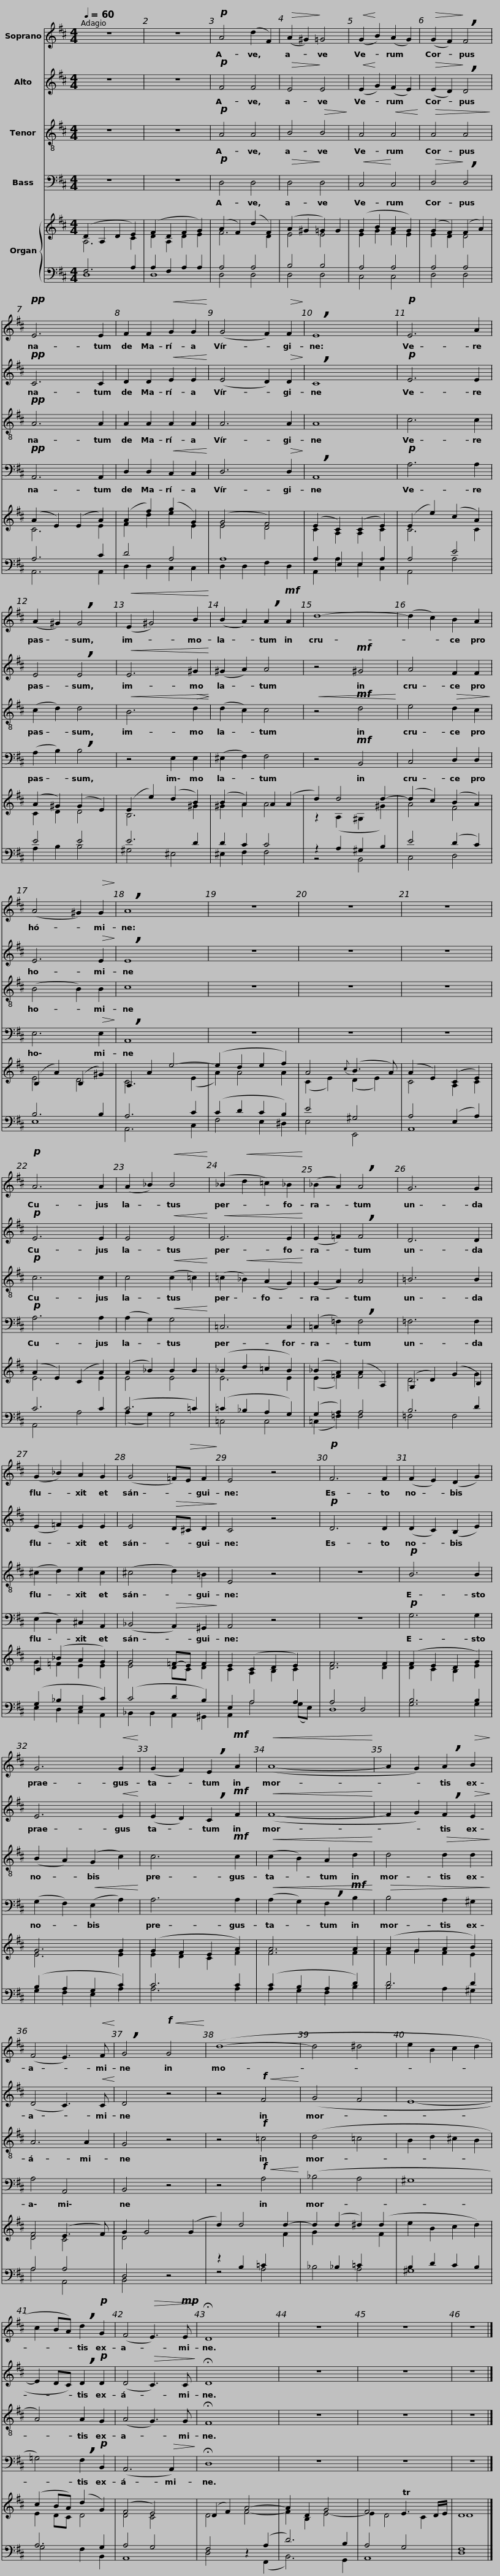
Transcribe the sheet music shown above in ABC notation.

X:1
%%score 1 2 3 4 { ( 5 6 ) | ( 7 8 ) }
L:1/8
Q:1/4=60
M:4/4
I:linebreak $
K:D
V:1 treble
V:2 treble
V:3 treble-8
V:4 bass
V:5 treble
V:6 treble
V:7 bass
V:8 bass
V:1
 z8 | z8 |!p! A4 (d2 F2) |!>(! (A2 ^G2)!>)! =G4 |!<(! (G2!<)! B2) (A2 G2) | %5
!>(! (G2 F2)!>)! !breath!F4 |!pp! E6 E2 | F2 F2!<(! G2 G2!<)! | (G4 F2)!>(! F2!>)! |$ !breath!E8 | %10
!p! E6 A2 | (A2 ^G2) !breath!G4 |!<(! (E2 ^G4) B2!<)! | (B2 A2) !breath!A2!mf! A2 | d8- | %15
 (d2 c2) B2 A2 | (A4 ^G2)!>(! G2!>)! |$ !breath!A8 | z8 | z8 | %20
 z8 |!p! A6 A2 | (A2 _B2)!<(! B4!<)! | (_B2!<(! d2 =c2) _B2!<)! | (_B2 A2) !breath!A4 |$ %25
 G6 G2 | (G2 _B2) A2 G2 | (G4 =F)!>(!E F2!>)! | E4 z4 |!p! F6 F2 | %30
 (F2 E2) (D2 G2) | G6!<(! G2!<)! |$ (G2 F2) !breath!E2!mf! A2 |!<(! (A8-!<)! | A2 G2) !breath!A2!>(! B2!>)! | %35
 (F4 E3)!<(! F!<)! | !breath!G4!f!!<(! G4!<)! | (d8- | d4 ^d4 | e2 B2 c2 d2 | %40
 c2 BA) !breath!d2!p! G2 |$ (F4!>(! E3)!mp! E!>)! | !fermata!D8 | z8 | z8 | %45
 z8 |] %46
V:2
 z8 | z8 |!p! F4 F4 |!>(! E4!>)! E4 |!<(! (E2!<)! G2) (F2 E2) | %5
!>(! (E2 D2)!>)! !breath!D4 |!pp! C6 C2 | D2 D2!<(! E2 E2!<)! | (E4 D2)!>(! D2!>)! |$ !breath!C8 | %10
!p! E6 E2 | E4 !breath!E4 |!<(! E6 ^G2!<)! | (^G2 A2) A4 | z4!mf! ^G4 | %15
 A4 F2 F2 | E6!>(! E2!>)! |$ !breath!E8 | z8 | z8 | %20
 z8 |!p! E6 E2 | E4!<(! E4!<)! |!<(! E6 E2!<)! | (E2 =F2) !breath!F4 |$ %25
 D6 D2 | (E2 =F2) E2 E2 | E4!>(! D^C D2!>)! | C4 z4 |!p! D6 D2 | %30
 (D2 C2) (B,2 E2) | E6!<(! E2!<)! |$ (E2 D2) !breath!C2!mf! F2 |!<(! (F8-!<)! | F2 G2) !breath!F2!>(! E2!>)! | %35
 (D4 C3)!<(! C!<)! | D4 z4 | z4!f!!<(! F4!<)! | (G4 F4 | E8- | %40
 E2 DC) !breath!D2!p! D2 |$ (D4!>(! C3) C!>)! | !fermata!D8 | z8 | z8 | %45
 z8 |] %46
V:3
 z8 | z8 |!p! A4 A4 | B4!>(! B4!>)! | A4!<(! A4!<)! | %5
!>(! A4 A4!>)! |!pp! A6 A2 |[K:D] A2 A2 A2 A2 | A6 A2 |$ A8 | %10
 c6 c2 | (c2 d2) d4 |!<(! B6!>(! d2!<)!!>)! |[K:D] (d2 c2) c4 |!<(! z4!mf! d4!<)! | %15
 e4!>(! d2 c2!>)! | (B4 B2) B2 |$ c8 | z8 | z8 | %20
 z8 |!p! c6 c2 | c4!<(! (c2 =c2)!<)! | (=c2!<(! _B2) (A2 G2)!<)! | (G2 A2) A4 |$ %25
 =B6 B2 | (^c2 d2) e2 c2 |[K:D] (^c4 d2) =B2 | E4 z4 | z8 | %30
!p! B6 B2 | (B2 A2) (G2 c2) |$ c6!mf! c2 |!<(! (c2 B2) A2 d2!<)! | d4!>(! d2 d2!>)! | %35
 A6 A2 | G4 z4 | z4!f! =c4 | (d4 =c4 |[K:D] B2 d2 ^c2 B2 | %40
 A4) A2 G2 |$ (A4 G3) G | !fermata!F8 | z8 | z8 | %45
 z8 |] %46
V:4
 z8 | z8 |!p! D,4 D,4 |!>(! D,4!>)! D,4 |!<(! C,4!<)! C,4 | %5
!>(! D,4!>)! !breath!D,4 |!pp! A,,6 A,,2 | D,2 D,2!<(! C,2 C,2!<)! | D,6!>(! D,2!>)! |$ !breath!A,,8 | %10
!p! A,6 A,2 | (A,2 B,2) !breath!B,4 | z4 E,2 E,2 | (^E,2 F,2) F,4 | z4!mf! B,,4 | %15
 C,4 D,2 D,2 | E,6!>(! E,2!>)! |$ !breath!A,,8 | z8 | z8 | %20
 z8 |!p! A,6 A,2 | (A,2 G,2)!<(! G,4!<)! | =C,6 C,2 | (=C,2 =F,2) !breath!F,4 |$ %25
 =F,6 F,2 | (E,2 D,2) ^C,2 A,,2 | (_B,,4!>(! A,,2) ^G,,2!>)! | A,,4 z4 | z8 | %30
!p! G,6 G,2 | (G,2 F,2)!<(! (E,2 A,2)!<)! |$ A,6 A,2 |!<(! (A,2 G,2) !breath!F,2!mf! B,2!<)! |!>(! B,4 A,2 ^G,2!>)! | %35
 A,4 A,,4 | B,,4 z4 | z4!f!!<(! A,4!<)! | (_B,4 A,4 | ^G,8 | %40
 =G,4) !breath!F,2!p! B,,2 |$ (A,,6!>(! A,,2)!>)! | !fermata!D,8 | z8 | z8 | %45
 z8 |] %46
V:5
 (D2 A,2 D2 E2) | (F2 D2 F2 G2) | (A2 F2) (d2 F2) | (A2 ^G2 =G2) G2 | (G2 B2 A2 G2) | %5
 (G2 F2) (F2 A2) | (A2 E2) (E2 A2) | (A2 f2) (g2 G2) | (G4 F4) |$ (E2 C2) (C2 E2) | %10
 (E2 e2) (c2 A2) | (A2 ^G2) (G2 E2) | (E2 e2) (d2 B2) | (B2 A2) A2 (A2 | d2) d4 d2- | %15
 (d2 c2) (B2 A2) | (B,2 A2) (B,2 ^G2) |$ A,2 A2 e4- | (e2 d2 e2 f2) | A4{c} (B3 A) | %20
 (A2 E2) (C2 E2) | (A2 E2) (C2 A2) | (A2 _B2) B2 B2 | (_B2 d2 =c2 B2) | (_B2 A2) (A2 A,2) |$ %25
 (G,2 D2) (G2 B,2) | C2 (_B2 A2 G2) | G4 =F-E F2 | E2 (C2 D2 E2) | F6 F2 | %30
 (F2 E2 D2 G2) | G6 G2 |$ (G2 F2 E2 A2) | A6 A2 | (A2 G2 A2 B2) | %35
 F4 (E3 F) | G2 G4 (G2 | d2) d4 d2- | d2 (d2 ^d2) (d2 | e2 B2 c2 d2) | %40
 (c2 BA) (d2 G2) |$ (F4 E4) | (D2 F2) A4- | A2 D2 G4 | F4 TE3- D/E/ | %45
 D8 |] %46
V:6
 A,6 C2 | D2 A,2 D2 E2 | F6 D2 | E4 E4 | E2 G2 F2 E2 | %5
 E2 D2 D4 | C6 E2 | F2 d2 e2 E2 | E4 D4 |$ C2 A,2 A,2 C2 | %10
 C6 C2 | C2 D2 D4 | B,6 ^G2 | ^G2 A2 A4 | z2 (A,2 ^G,2 ^G2) | %15
 A4 F4 | E4 D4 |$ C6 (E2 | A2) A4 A2 | (C2 E2) (D2 E2) | %20
 C4 A,2 C2 | E6 E2 | E4 E4 | E6 E2 | (E2 =F2) F4 |$ %25
 D6 G2 | G2 =F2 E2 E2 | E4 DC D2 | C2 A,2 B,2 C2 | D6 D2 | %30
 D2 C2 B,2 E2 | E6 E2 |$ E2 D2 C2 F2 | F6 F2 | F2 G2 F2 E2 | %35
 D4 C4 | D4 x4 | x8 | x8 | x8 | %40
 E2 DC D4 |$ D4 C4 | D4 F4- | F2 B,2 E4- | E2 D4 C2 | %45
 D8 |] %46
V:7
 F,6 A,2 | A,2 F,2 A,2 A,2 | A,4 A,4 | B,4 B,4 | A,4 A,4 | %5
 A,4 A,4 | A,6 C2 | D4 A,4 | A,8 |$ A,2 E,2 E,2 A,2 | %10
 A,4 E4 | E4 E4 | E6 D2 | D2 C2 C4 | z2 A,2 ^G,2 B,2 | %15
 E4 (D2 C2) | B,6 B,2 |$ A,6 C2 | (C2 D2 C2 B,2) | E4 ^G,4 | %20
 A,4 (E,2 A,2) | C6 C2 | (C6 =C2) | (=C2 _B,2 A,2 G,2) | (G,2 A,2) A,4 |$ %25
 B,6 D2 | (G,2 _B,2 E,2 C2) | (C4 D2 B,2) | E,2 A,4 A,2 | A,4 D,4 | %30
 B,6 B,2 | (B,2 A,2 G,2 C2) |$ C6 C2 | (C2 B,2 A,2 D2) | D6 D2 | %35
 A,4 A,4 | D,4 z4 | z2 B,2 =C2[I:staff -1] F2 | G2[I:staff +1] _B,2 =C2[I:staff -1] F2 |[I:staff +1] B,2 D2 C2 B,2 | %40
 A,6 G,2 |$ A,4 G,4 | F,4 z2 (A,2 | D6) B,2 | A,4 G,4 | %45
 F,8 |] %46
V:8
 D,8 | D,8 | D,4 D,4 | D,4 D,4 | C,4 C,4 | %5
 D,4 D,4 | A,,6 A,,2 | D,2 D,2 C,2 C,2 | D,2 D,2 F,2 D,2 |$ A,,2 A,2 E,2 C,2 | %10
 A,,4 A,4 | A,2 B,2 B,4 | ^G,4 ^E,4 | ^E,2 F,2 F,4 | z4 B,,4 | %15
 C,4 D,4 | E,8 |$ A,,6 C,2 | F,4 E,2 ^D,2 | E,4 E,,4 | %20
 A,,8 | A,,4 A,4 | (A,2 G,2) G,4 | =C,4 C,4 | (=C,2 =F,2) F,4 |$ %25
 =F,4 F,4 | E,2 D,2 C,2 A,,2 | _B,,2 B,,2 A,,2 ^G,,2 | A,,2 A,4 (G,E,) | D,8 | %30
 G,6 G,2 | G,2 F,2 E,2 A,2 |$ A,6 A,2 | A,2 G,2 F,2 B,2 | B,4 A,2 ^G,2 | %35
 A,4 A,,4 | B,,4 z4 | z4 A,4 | _B,4 A,4 | ^G,8 | %40
 G,4 F,2 B,,2 |$ A,,8 | D,4 z2 (F,,2 | B,,6) G,,2 | A,,8 | %45
 D,8 |] %46
